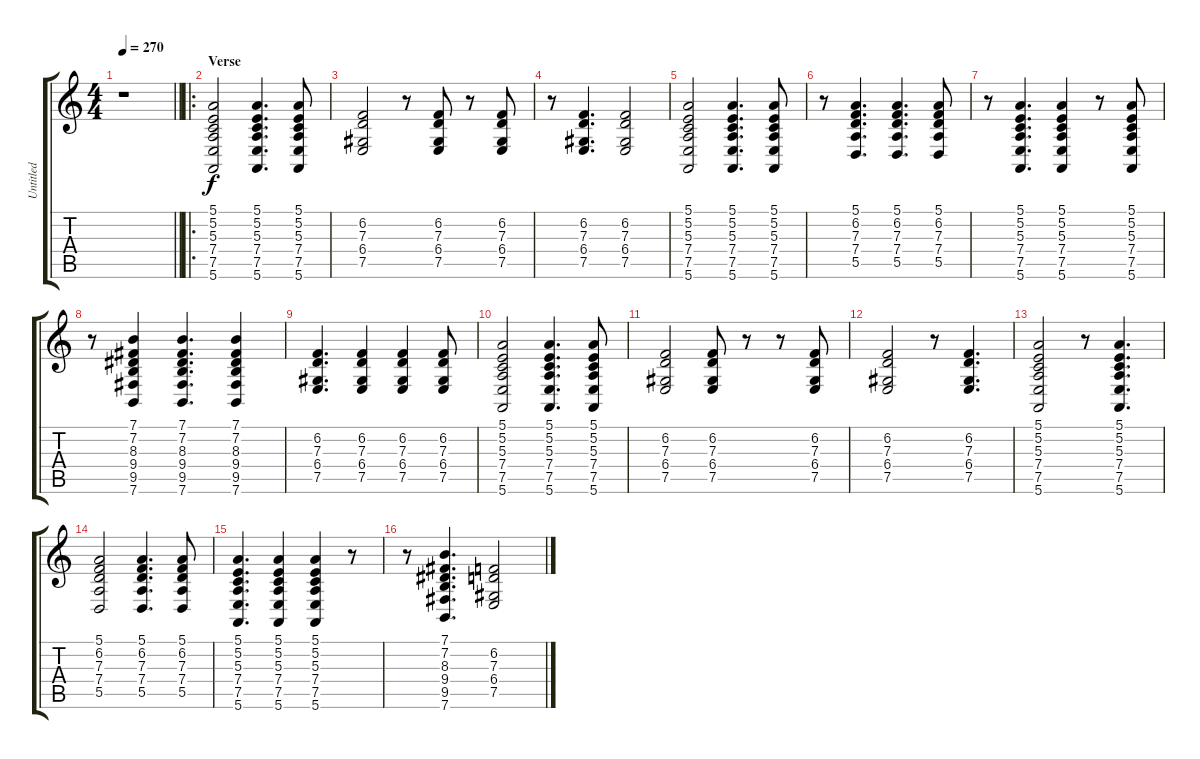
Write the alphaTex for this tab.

\track ("Untitled" "Untitled") {instrument acousticgrandpiano}
\staff {score tabs}
\tuning (E4 B3 G3 D3 A2 E2) {hide}
\ts (4 4)
\tempo 270
\clef g2
\barLineRight lightlight
\ks c
r.1{dy f instrument acousticgrandpiano} |
\ro
\section ("" "Verse")
(5.1 5.2 5.3 7.4 7.5 5.6).2 (5.1 5.2 5.3 7.4 7.5 5.6).4{d} (5.1 5.2 5.3 7.4 7.5 5.6).8 |
(6.2 7.3 6.4 7.5).2 r.8 (6.2 7.3 6.4 7.5).8 r.8 (6.2 7.3 6.4 7.5).8 |
r.8 (6.2 7.3 6.4 7.5).4{d} (6.2 7.3 6.4 7.5).2 |
(5.1 5.2 5.3 7.4 7.5 5.6).2 (5.1 5.2 5.3 7.4 7.5 5.6).4{d} (5.1 5.2 5.3 7.4 7.5 5.6).8 |
r.8 (5.1 6.2 7.3 7.4 5.5).4{d} (5.1 6.2 7.3 7.4 5.5).4{d} (5.1 6.2 7.3 7.4 5.5).8 |
r.8 (5.1 5.2 5.3 7.4 7.5 5.6).4{d} (5.1 5.2 5.3 7.4 7.5 5.6).4 r.8 (5.1 5.2 5.3 7.4 7.5 5.6).8 |
r.8 (7.1 7.2 8.3 9.4 9.5 7.6).4 (7.1 7.2 8.3 9.4 9.5 7.6).4{d} (7.1 7.2 8.3 9.4 9.5 7.6).4 |
(6.2 7.3 6.4 7.5).4{d} (6.2 7.3 6.4 7.5).4 (6.2 7.3 6.4 7.5).4 (6.2 7.3 6.4 7.5).8 |
(5.1 5.2 5.3 7.4 7.5 5.6).2 (5.1 5.2 5.3 7.4 7.5 5.6).4{d} (5.1 5.2 5.3 7.4 7.5 5.6).8 |
(6.2 7.3 6.4 7.5).2 (6.2 7.3 6.4 7.5).8 r.8 r.8 (6.2 7.3 6.4 7.5).8 |
(6.2 7.3 6.4 7.5).2 r.8 (6.2 7.3 6.4 7.5).4{d} |
(5.1 5.2 5.3 7.4 7.5 5.6).2 r.8 (5.1 5.2 5.3 7.4 7.5 5.6).4{d} |
(5.1 6.2 7.3 7.4 5.5).2 (5.1 6.2 7.3 7.4 5.5).4{d} (5.1 6.2 7.3 7.4 5.5).8 |
(5.1 5.2 5.3 7.4 7.5 5.6).4{d} (5.1 5.2 5.3 7.4 7.5 5.6).4 (5.1 5.2 5.3 7.4 7.5 5.6).4 r.8 |
r.8 (7.1 7.2 8.3 9.4 9.5 7.6).4{d} (6.2 7.3 6.4 7.5).2
